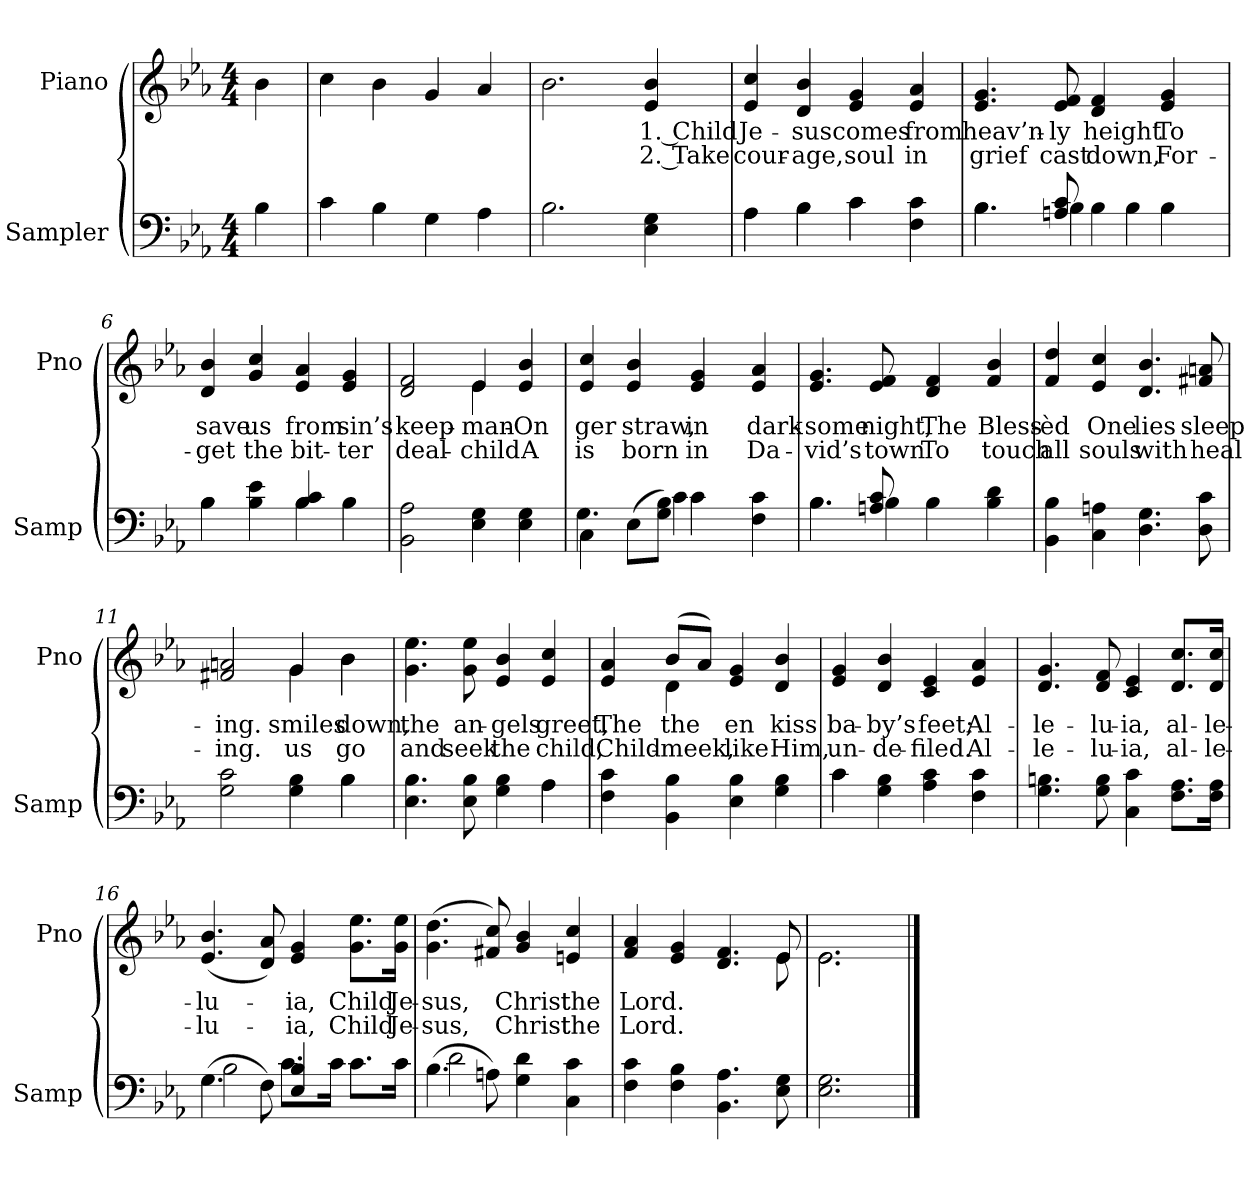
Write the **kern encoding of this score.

**kern	**kern	**text	**text
*part2	*part1	*part1	*part1
*staff2	*staff1	*staff1	*staff1
*I"Sampler	*I"Piano	*	*
*I'Samp	*I'Pno	*	*
*clefF4	*clefG2	*	*
*k[b-e-a-]	*k[b-e-a-]	*	*
*E-:	*E-:	*	*
*M4/4	*M4/4	*	*
=1	=1	=1	=1
4B-	4b-	.	.
=2	=2	=2	=2
4c	4cc	.	.
4B-	4b-	.	.
4G	4g	.	.
4A-	4a-	.	.
=3	=3	=3	=3
2.B-	2.b-	.	.
4E- 4G	4e- 4b-	1. Child	2. Take
=4	=4	=4	=4
*^	*	*	*
4A-\	4A-	4e- 4cc	Je-	cour-
4B-\	4B-	4d 4b-	-sus	-age,
4c\	4c	4e- 4g	comes	soul
4F 4c	4ryy	4e- 4a-	from	in
=5	=5	=5	=5	=5
4.B-\	4.B-	4.e- 4.g	heav’n-	grief
8An 8c	4B-	8e- 8f	-ly	cast
4B-\	.	4d 4f	height	down,
.	4B-	.	.	.
4B-\	.	4e- 4g	To	For-
.	8ryy	.	.	.
=6	=6	=6	=6	=6
4B-\	4B-	4d 4b-	save	-get
4B- 4e-	4ryy	4g 4cc	us	the
4B- 4c	4B-	4e- 4a-	from	bit-
4B-\	4ryy	4e- 4g	sin’s	-ter
*v	*v	*	*	*
=7	=7	=7	=7
*	*^	*	*
2BB- 2A-	2d/ 2f/	2ryy	keep-	deal-
4E- 4G	4e-/	4e-	man-	child
4E- 4G	4e- 4b-	4ryy	On	A
*	*v	*v	*	*
=8	=8	=8	=8
*^	*	*	*
4C\	4.G	4e- 4cc	-ger	is
(8E-\L	.	4e- 4b-	straw,	born
8G\ 8B-\J)	4c	.	.	.
4c\	.	4e- 4g	in	in
.	4.ryy	.	.	.
4F 4c	.	4e- 4a-	dark-	Da-
=9	=9	=9	=9	=9
4.B-\	4.B-	4.e- 4.g	-some	-vid’s
8An 8c	4B-	8e- 8f	night,	town
4B-\	.	4d 4f	The	To
.	4.ryy	.	.	.
4B- 4d	.	4f 4b-	Bless-	touch
*v	*v	*	*	*
=10	=10	=10	=10
4BB- 4B-	4f 4dd	-èd	all
4C 4An	4e- 4cc	One	souls
4.D 4.G	4.d 4.b-	lies	with
8D 8c	8f#X 8an	sleep-	heal-
=11	=11	=11	=11
*^	*^	*	*
2G 2c	2.ryy	2f#X 2an	2ryy	-ing.	-ing.
4G 4B-	.	4g/	4g	smiles	us
4B-\	4B-	4b-\	4b-	down,	go
*	*	*v	*v	*	*
=12	=12	=12	=12	=12
4.E- 4.B-	2.ryy	4.g 4.ee-	the	and
8E- 8B-	.	8g 8ee-	an-	seek
4G 4B-	.	4e- 4b-	-gels	the
4A-\	4A-	4e- 4cc	greet,	child,
*v	*v	*	*	*
=13	=13	=13	=13
*	*^	*	*
4F 4c	4e- 4a-	4ryy	The	Child-
4BB- 4B-	(8b-/L	4d	the	meek,
.	8a-/J)	.	.	.
4E- 4B-	4e- 4g	2ryy	-en	like
4G 4B-	4d 4b-	.	kiss	Him,
*	*v	*v	*	*
=14	=14	=14	=14
*^	*	*	*
4c\	4c	4e- 4g	ba-	un-
4G 4B-	2.ryy	4d 4b-	-by’s	-de-
4A- 4c	.	4c 4e-	feet;	-filed.
4F 4c	.	4e- 4a-	Al-	Al-
*v	*v	*	*	*
=15	=15	=15	=15
4.G 4.Bn	4.d 4.g	-le-	-le-
8G 8B	8d 8f	-lu-	-lu-
4C 4c	4c 4e-	-ia,	-ia,
8.F\ 8.A-\L	8.d/ 8.cc/L	al-	al-
16F\ 16A-\Jk	16d/ 16cc/Jk	-le-	-le-
=16	=16	=16	=16
*^	*	*	*
(4.G\	2B-	(4.e- 4.b-	-lu-	-lu-
8F\)	.	8d 8a-)	.	.
4E- 4B-	8.c\L	4e- 4g	-ia,	-ia,
.	16c\Jk	.	.	.
8.c\L	4ryy	8.g\ 8.ee-\L	Child	Child
16c\Jk	.	16g\ 16ee-\Jk	Je-	Je-
=17	=17	=17	=17	=17
(4.B-\	2d	(4.g 4.dd	-sus,	-sus,
8An\)	.	8f#X 8cc)	.	.
4G 4d	2ryy	4g 4b-	Christ	Christ
4C 4c	.	4en 4cc	the	the
*v	*v	*	*	*
=18	=18	=18	=18
*	*^	*	*
4F 4c	4f 4a-	2..ryy	Lord.	Lord.
4F 4B-	4e- 4g	.	.	.
4.BB- 4.A-	4.d 4.f	.	.	.
8E- 8G	8e-/	8e-	.	.
=19	=19	=19	=19	=19
2.E- 2.G	2.e-\	2.e-	.	.
*	*v	*v	*	*
==	==	==	==
*-	*-	*-	*-
